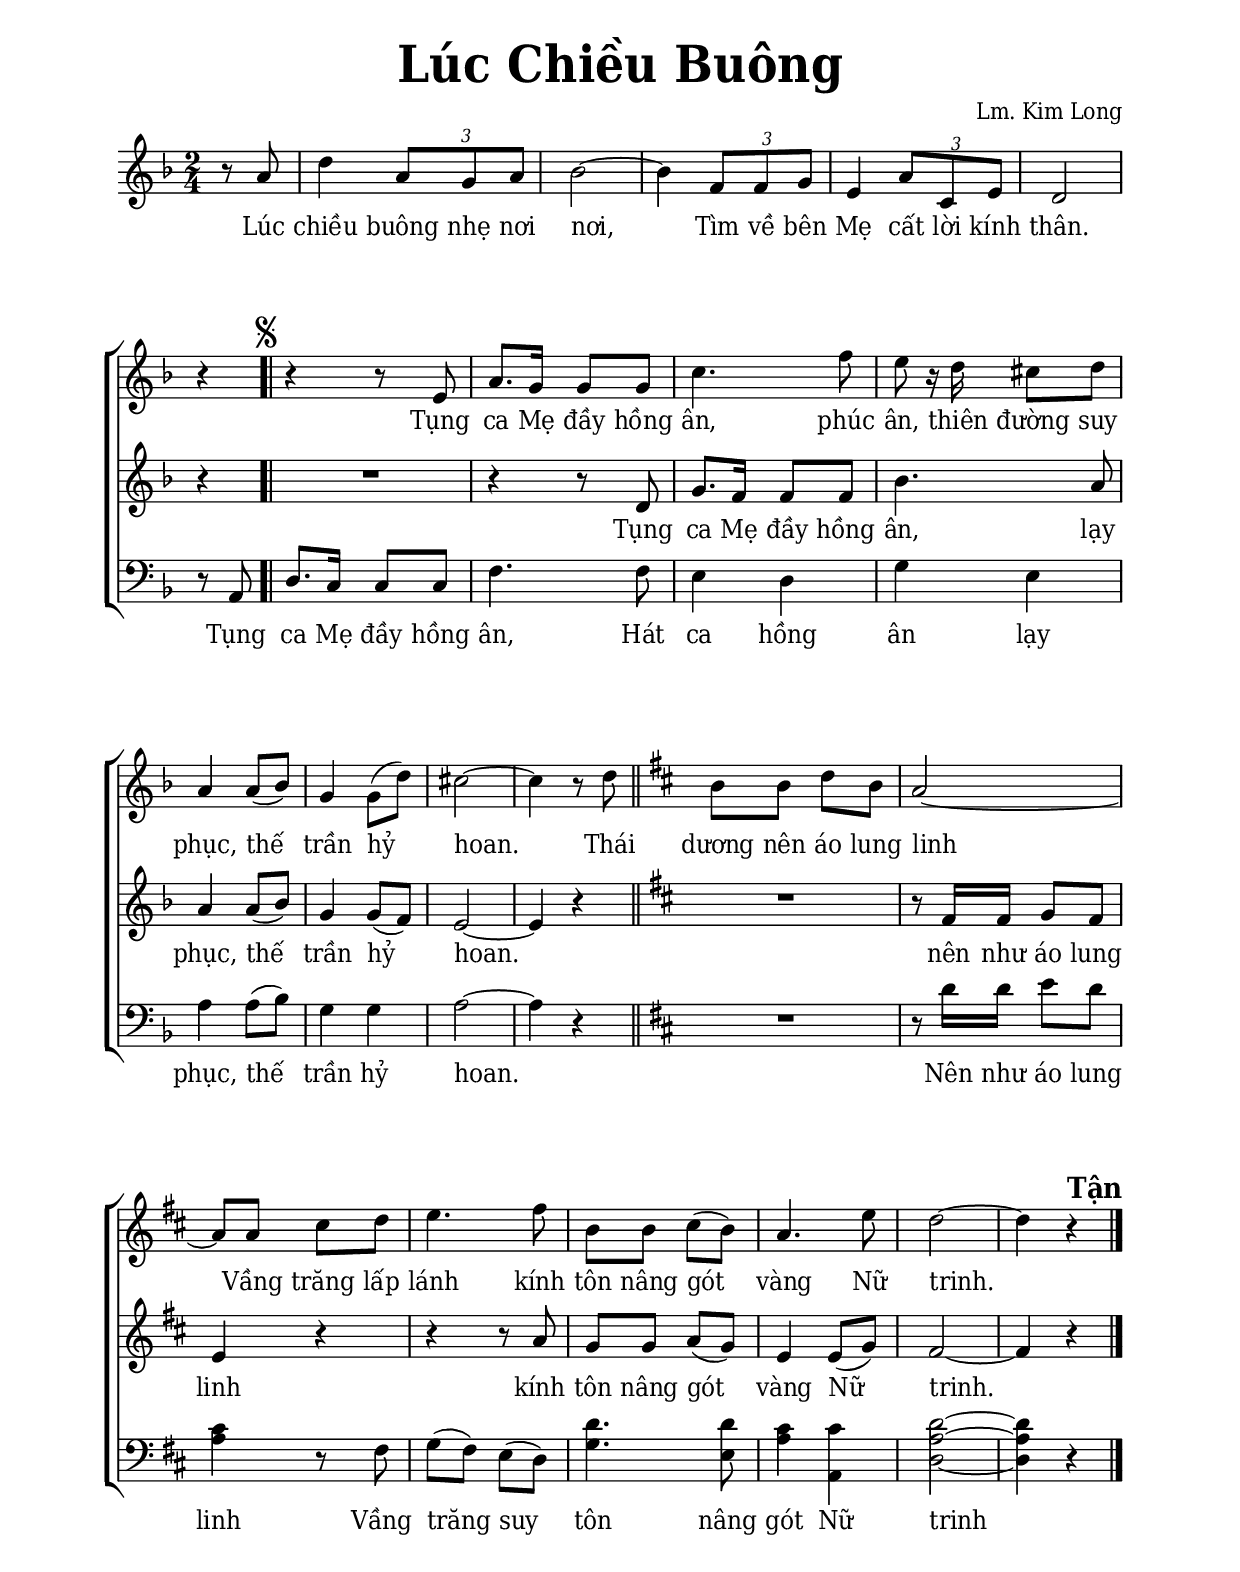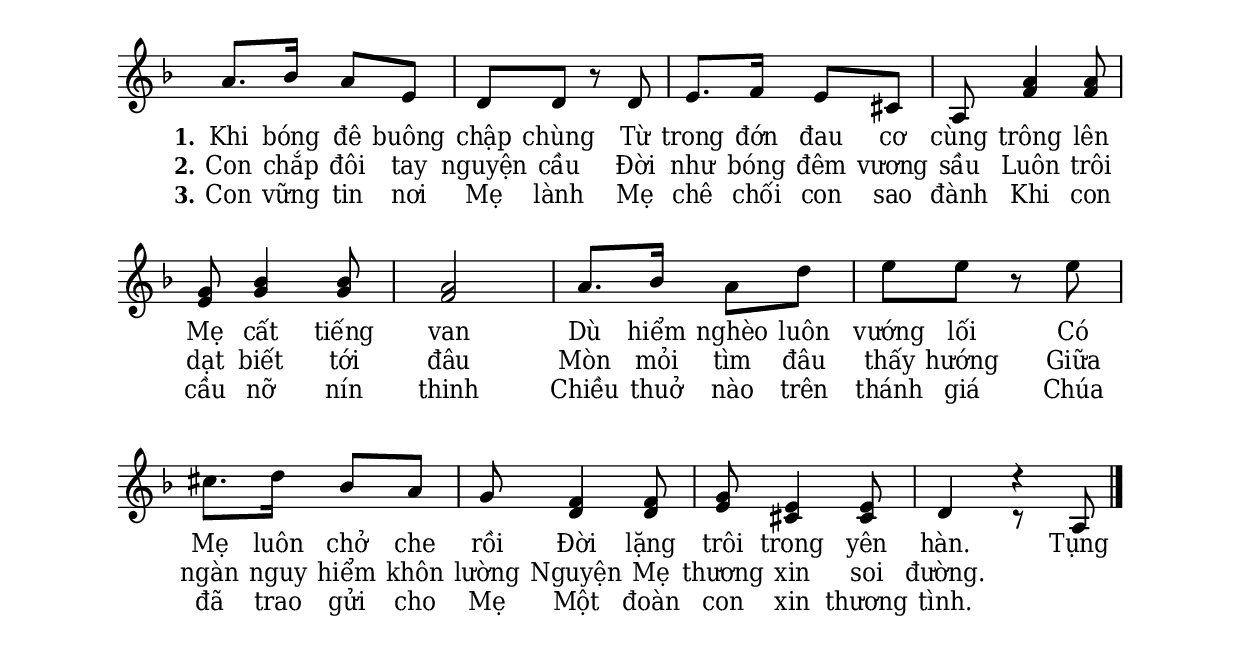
% Cài đặt chung
\version "2.22.1"
\include "english.ly"

\header {
  title = \markup { \fontsize #3 "Lúc Chiều Buông" }
  composer = "Lm. Kim Long"
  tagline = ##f
}

% Nhạc
nhacDiepKhucSop = \relative c'' {
  \autoPageBreaksOff
  \set Staff.printKeyCancellation = ##f
  \partial 4 r8 a |
  d4 \tuplet 3/2 { a8 g a } |
  bf2 ~ |
  bf4 \tuplet 3/2 { f8 f g } |
  e4 \tuplet 3/2 { a8 c, e } |
  d2 \break
  
  \partial 4 r4
  \once \override Score.RehearsalMark.font-size = #0.1
  \mark \markup { \musicglyph #"scripts.segno" }
  \bar ".|"
  r4 r8 e a8. g16 g8 g |
  c4. f8 |
  e r16 d cs8 d |
  a4 a8 (bf) |
  g4 g8 (d') |
  cs2 ~ |
  cs4 r8 d \bar "||"
  
  \key d \major
  b8 b d b |
  a2 ~ |
  a8 a cs d |
  e4. fs8 |
  b, b cs (b) |
  a4. e'8 |
  d2 ~ |
  d4
  <>^\markup { \fontsize #2 \bold "Tận" }
  r \bar "|."
  \pageBreak
}

nhacDiepKhucAlto = \relative c' {
  \set Staff.printKeyCancellation = ##f
  r4
  R2*5
  r4
  R2
  r4 r8 d |
  g8. f16 f8 f |
  bf4. a8 |
  a4 a8 (bf) |
  g4 g8 (f) |
  e2 ~ |
  e4 r |
  
  \key d \major
  R2
  r8 fs16 fs g8 fs |
  e4 r |
  r r8 a |
  g g a (g) |
  e4 e8 (g) |
  fs2 ~ |
  fs4 r
}

nhacDiepKhucBas = \relative c {
  \set Staff.printKeyCancellation = ##f
  r4 |
  R2*5
  r8 a |
  d8. c16 c8 c |
  f4. f8 |
  e4 d |
  g e |
  a a8 (bf) |
  g4 g |
  a2 ~ |
  a4 r |
  
  \key d \major
  R2
  r8 d16 d e8 d |
  <cs a>4 r8 fs, |
  g (fs) e (d) |
  <d' g,>4. <d e,>8 |
  <cs a>4 <cs a,> |
  <d a d,>2 ~ |
  <d a d,>4 r
}

nhacPhienKhuc = \relative c'' {
  a8. bf16 a8 e |
  d d r d |
  e8. f16 e8 cs |
  a
  <<
    {
      a'4 a8 |
      g bf4 bf8 |
      a2
    }
    {
      f4 f8 |
      e g4 g8 |
      f2
    }
  >>
  a8. bf16 a8 d |
  e e r e |
  cs8. d16 bf8 a |
  g
  <<
    {
      f4 f8 |
      g e4 e8 |
    }
    {
      d4 d8 |
      e cs4 cs8 |
    }
  >>
  d4 c8\rest
  \tweak extra-offset #'(0 . -3)
  ^\markup { \rest #"4" }
  a \bar "|."
}

% Lời
loiDiepKhucSop = \lyricmode {
  Lúc chiều buông nhẹ nơi nơi,
  Tìm về bên Mẹ cất lời kính thân.
  Tụng ca Mẹ đầy hồng ân, phúc ân,
  thiên đường suy phục, thế trần hỷ hoan.
  Thái dương nên áo lung linh
  Vầng trăng lấp lánh
  kính tôn nâng gót vàng Nữ trinh.
}

loiDiepKhucAlto = \lyricmode {
  Tụng ca Mẹ đầy hồng ân,
  lạy phục, thế trần hỷ hoan.
  nên như áo lung linh
  kính tôn nâng gót vàng Nữ trinh.
}

loiDiepKhucBas = \lyricmode {
  Tụng ca Mẹ đầy hồng ân,
  Hát ca hồng ân
  lạy phục, thế trần hỷ hoan.
  Nên như áo lung linh
  Vầng trăng suy tôn nâng gót Nữ trinh
}

loiPhienKhucMot = \lyricmode {
  \set stanza = #"1."
  Khi bóng đê buông chập chùng
  Từ trong đớn đau cơ cùng trông lên Mẹ cất tiếng van
  Dù hiểm nghèo luôn vướng lối
  Có Mẹ luôn chở che rồi
  Đời lặng trôi trong yên hàn.
  Tụng
}

loiPhienKhucHai = \lyricmode {
  \set stanza = #"2."
  Con chắp đôi tay nguyện cầu
  Đời như bóng đêm vương sầu
  Luôn trôi dạt biết tới đâu
  Mòn mỏi tìm đâu thấy hướng
  Giữa ngàn nguy hiểm khôn lường
  Nguyện Mẹ thương xin soi đường.
}

loiPhienKhucBa = \lyricmode {
  \set stanza = #"3."
  Con vững tin nơi Mẹ lành
  Mẹ chê chối con sao đành
  Khi con cầu nỡ nín thinh
  Chiều thuở nào trên thánh giá
  Chúa đã trao gửi cho Mẹ
  Một đoàn con xin thương tình.
}

% Dàn trang
\paper {
  #(set-paper-size "a4")
  top-margin = 20\mm
  bottom-margin = 20\mm
  left-margin = 20\mm
  right-margin = 20\mm
  indent = #0
  #(define fonts
    (make-pango-font-tree
      "Deja Vu Serif Condensed"
      "Deja Vu Serif Condensed"
      "Deja Vu Serif Condensed"
      (/ 20 20)))
  print-page-number = #f
  %page-count = #1
}

TongNhip = {
  \key f \major \time 2/4
  \set Timing.beamExceptions = #'()
  \set Timing.baseMoment = #(ly:make-moment 1/4)
}

\score {
  \new ChoirStaff <<
    \new Staff <<
      \new Voice = "beSop" {
        \clef treble \TongNhip \nhacDiepKhucSop
      }
      \new Lyrics \lyricsto beSop \loiDiepKhucSop
    >>
    \new Staff <<
      \new Voice = "beAlto" {
        \clef treble \TongNhip \nhacDiepKhucAlto
      }
      \new Lyrics \lyricsto beAlto \loiDiepKhucAlto
    >>
    \new Staff <<
        \clef "bass"
        \new Voice = beBas {
          \TongNhip \nhacDiepKhucBas
        }
      \new Lyrics \lyricsto beBas \loiDiepKhucBas
    >>
  >>
  \layout {
    \override Lyrics.LyricSpace.minimum-distance = #0.8
    \override Score.BarNumber.break-visibility = ##(#f #f #f)
    \override Score.SpacingSpanner.uniform-stretching = ##t
    \context {
      \Staff \RemoveEmptyStaves
      \override VerticalAxisGroup.remove-first = ##t
    }
  }
}

%\pageBreak

\score {
  \new ChoirStaff <<
    \new Staff
      <<
      \new Voice = beSop {
        \TongNhip \nhacPhienKhuc
      }
    >>
    \new Lyrics \lyricsto beSop \loiPhienKhucMot
    \new Lyrics \lyricsto beSop \loiPhienKhucHai
    \new Lyrics \lyricsto beSop \loiPhienKhucBa
  >>
  \layout {
    \override Staff.TimeSignature.transparent = ##t
    \override Lyrics.LyricSpace.minimum-distance = #1
    \override Score.BarNumber.break-visibility = ##(#f #f #f)
    \override Score.SpacingSpanner.uniform-stretching = ##t
  } 
}
